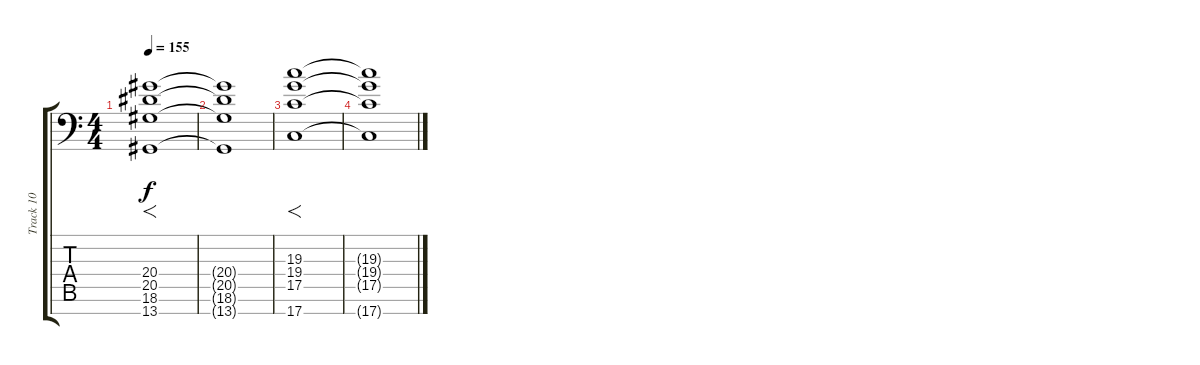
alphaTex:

\track ("Track 10" "Track 10") {instrument pad4choir}
\staff {score tabs}
\tuning (D4 A3 F3 C3 G2 D2 G1) {hide}
\ts (4 4)
\tempo 155
\clef f4
\ks c
(20.4 20.5 18.6 13.7).1{f dy f} |
(20.4{t} 20.5{t} 18.6{t} 13.7{t}).1 |
(19.3 19.4 17.5 17.7).1{f} |
(19.3{t} 19.4{t} 17.5{t} 17.7{t}).1
